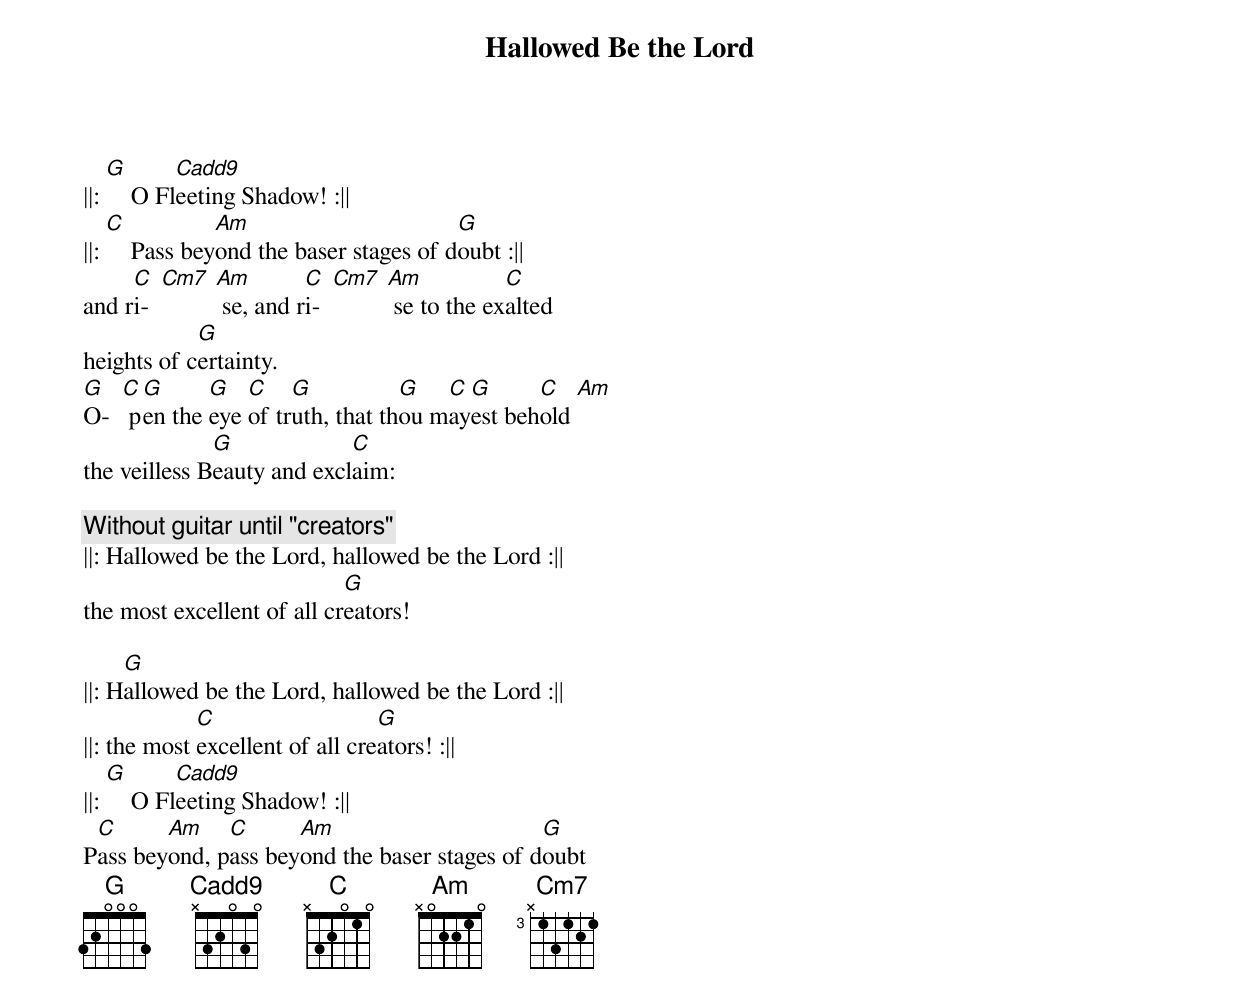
{title: Hallowed Be the Lord}
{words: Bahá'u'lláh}
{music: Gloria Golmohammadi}
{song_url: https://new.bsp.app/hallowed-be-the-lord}

||: [G]    O Fl[Cadd9]eeting Shadow! :||
||: [C]    Pass bey[Am]ond the baser stages of d[G]oubt :||
and r[C]i-  [Cm7] [Am] se, and r[C]i-  [Cm7] [Am] se to the ex[C]alted
heights of c[G]ertainty.
[G]O-  [C] p[G]en the [G]eye [C]of tr[G]uth, that th[G]ou m[C]ay[G]est beh[C]old [Am]
the veilless B[G]eauty and excl[C]aim:

{c: Without guitar until "creators"}
||: Hallowed be the Lord, hallowed be the Lord :||
the most excellent of all cr[G]eators!

||: H[G]allowed be the Lord, hallowed be the Lord :||
||: the most [C]excellent of all cre[G]ators! :||
||: [G]    O Fl[Cadd9]eeting Shadow! :||
P[C]ass bey[Am]ond, p[C]ass bey[Am]ond the baser stages of d[G]oubt
